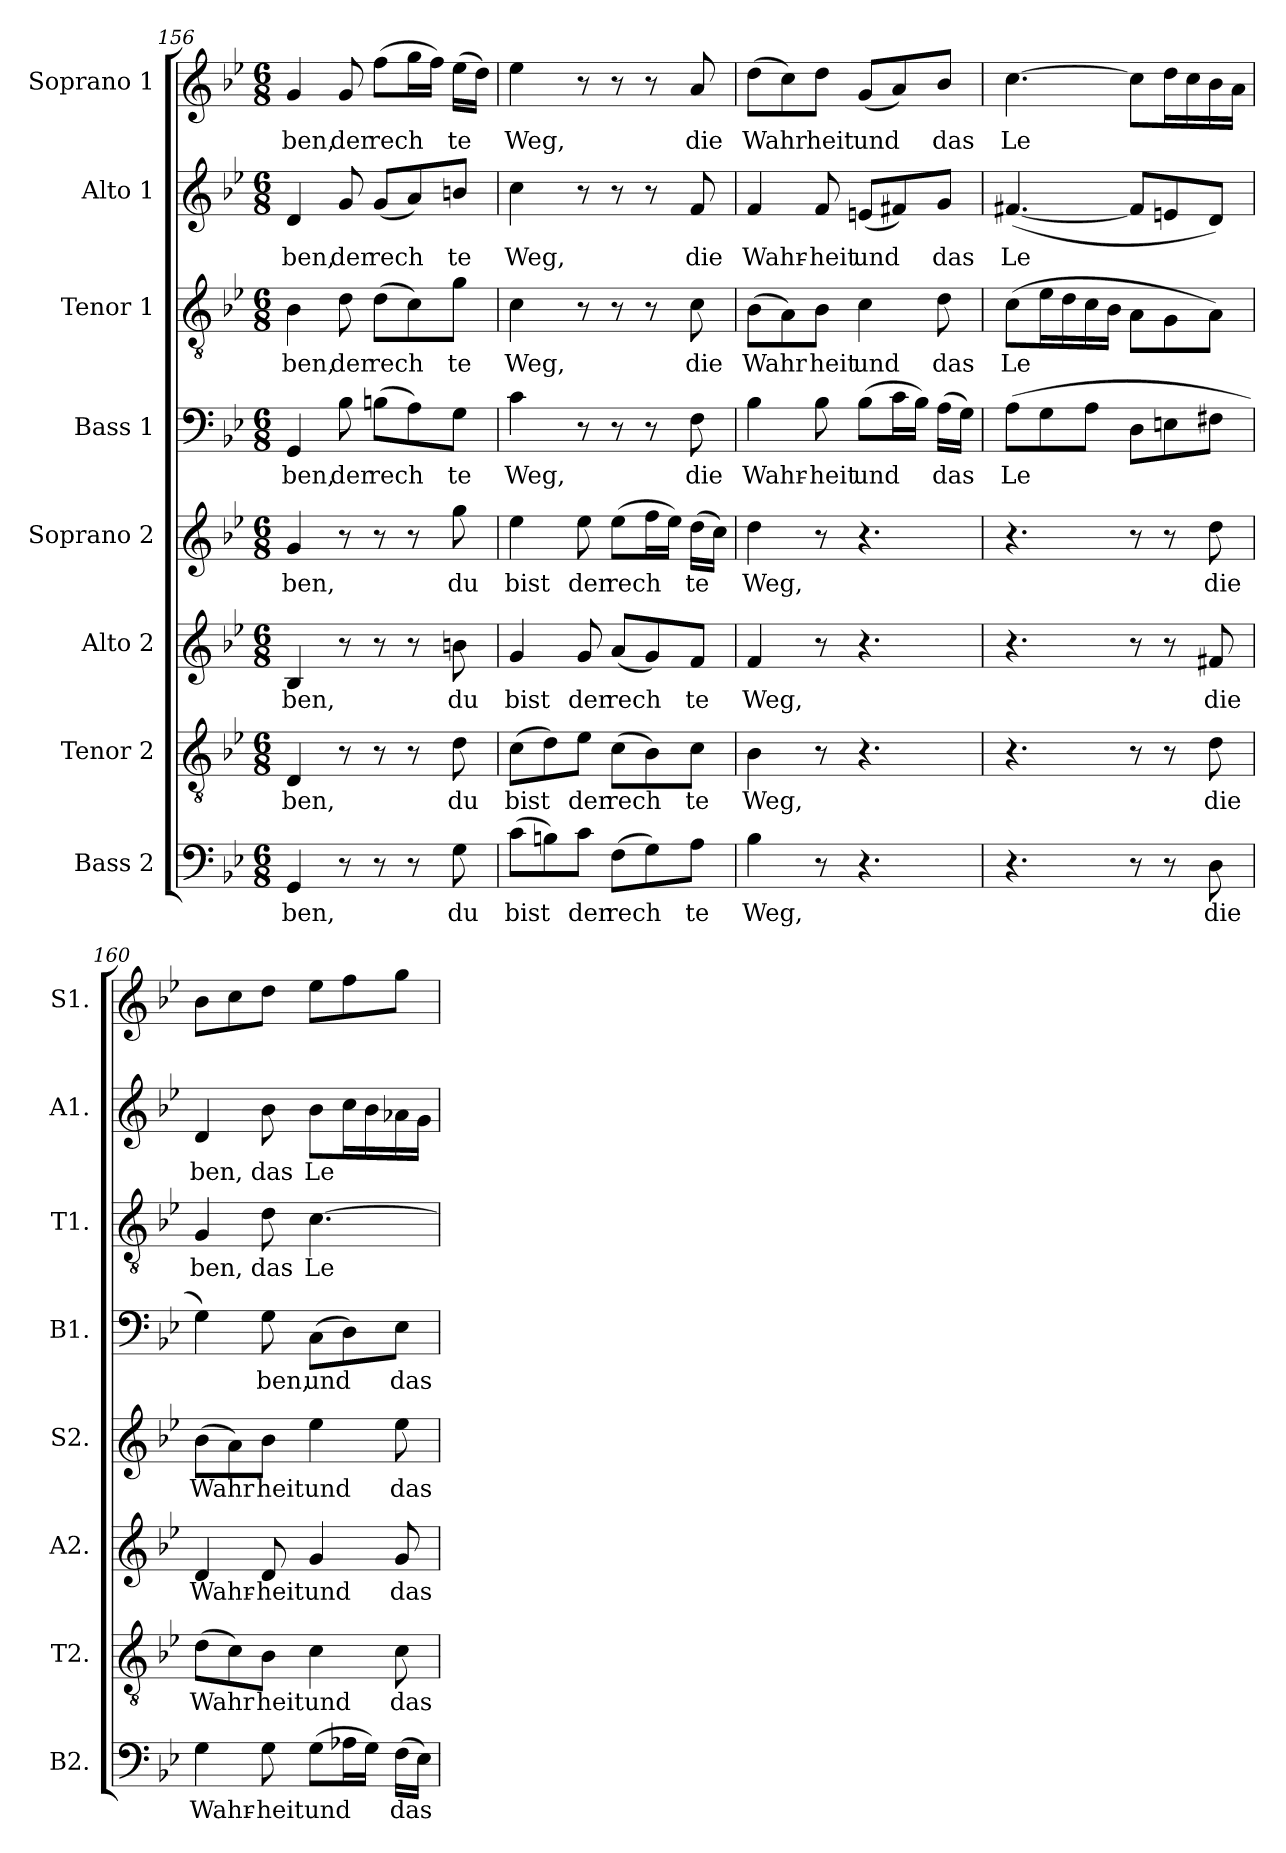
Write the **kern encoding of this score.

**kern	**text	**kern	**text	**kern	**text	**kern	**text	**kern	**text	**kern	**text	**kern	**text	**kern	**text
*part8	*part8	*part7	*part7	*part6	*part6	*part5	*part5	*part4	*part4	*part3	*part3	*part2	*part2	*part1	*part1
*staff8	*staff8	*staff7	*staff7	*staff6	*staff6	*staff5	*staff5	*staff4	*staff4	*staff3	*staff3	*staff2	*staff2	*staff1	*staff1
*I"Bass 2	*	*I"Tenor 2	*	*I"Alto 2	*	*I"Soprano 2	*	*I"Bass 1	*	*I"Tenor 1	*	*I"Alto 1	*	*I"Soprano 1	*
*I'B2.	*	*I'T2.	*	*I'A2.	*	*I'S2.	*	*I'B1.	*	*I'T1.	*	*I'A1.	*	*I'S1.	*
*clefF4	*	*clefGv2	*	*clefG2	*	*clefG2	*	*clefF4	*	*clefGv2	*	*clefG2	*	*clefG2	*
*k[b-e-]	*	*k[b-e-]	*	*k[b-e-]	*	*k[b-e-]	*	*k[b-e-]	*	*k[b-e-]	*	*k[b-e-]	*	*k[b-e-]	*
*B-:	*	*B-:	*	*B-:	*	*B-:	*	*B-:	*	*B-:	*	*B-:	*	*B-:	*
*M6/8	*	*M6/8	*	*M6/8	*	*M6/8	*	*M6/8	*	*M6/8	*	*M6/8	*	*M6/8	*
=156	=156	=156	=156	=156	=156	=156	=156	=156	=156	=156	=156	=156	=156	=156	=156
4GG/	ben,	4D/	ben,	4B-/	ben,	4g/	ben,	4GG/	ben,	4B-\	ben,	4d/	ben,	4g/	ben,
8r	.	8r	.	8r	.	8r	.	8B-\	der	8d\	der	8g/	der	8g/	der
8r	.	8r	.	8r	.	8r	.	(8Bn\L	rech	(8d\L	rech	(8g/L	rech	(8ff\L	rech
8r	.	8r	.	8r	.	8r	.	8A\)	.	8c\)	.	8a/)	.	16gg\L	.
.	.	.	.	.	.	.	.	.	.	.	.	.	.	16ff\JJ)	.
8G\	du	8d\	du	8bn\	du	8gg\	du	8G\J	te	8g\J	te	8bn/J	te	(16ee-\LL	te
.	.	.	.	.	.	.	.	.	.	.	.	.	.	16dd\JJ)	.
!!LO:PB:g=z
=157	=157	=157	=157	=157	=157	=157	=157	=157	=157	=157	=157	=157	=157	=157	=157
(8c\L	bist	(8c\L	bist	4g/	bist	4ee-\	bist	4c\	Weg,	4c\	Weg,	4cc\	Weg,	4ee-\	Weg,
8Bn\)	.	8d\)	.	.	.	.	.	.	.	.	.	.	.	.	.
8c\J	der	8e-\J	der	8g/	der	8ee-\	der	8r	.	8r	.	8r	.	8r	.
(8F\L	rech	(8c\L	rech	(8a/L	rech	(8ee-\L	rech	8r	.	8r	.	8r	.	8r	.
8G\)	.	8B-i\)	.	8g/)	.	16ff\L	.	8r	.	8r	.	8r	.	8r	.
.	.	.	.	.	.	16ee-\JJ)	.	.	.	.	.	.	.	.	.
8A\J	te	8c\J	te	8f/J	te	(16dd\LL	te	8F\	die	8c\	die	8f/	die	8a/	die
.	.	.	.	.	.	16cc\JJ)	.	.	.	.	.	.	.	.	.
=158	=158	=158	=158	=158	=158	=158	=158	=158	=158	=158	=158	=158	=158	=158	=158
4B-\	Weg,	4B-\	Weg,	4f/	Weg,	4dd\	Weg,	4B-\	Wahr-	(8B-\L	Wahr	4f/	Wahr-	(8dd\L	Wahr
.	.	.	.	.	.	.	.	.	.	8A\)	.	.	.	8cc\)	.
8r	.	8r	.	8r	.	8r	.	8B-\	-heit	8B-\J	heit	8f/	-heit	8dd\J	heit
4.r	.	4.r	.	4.r	.	4.r	.	(8B-\L	und	4c\	und	(8en/L	und	(8g/L	und
.	.	.	.	.	.	.	.	16c\L	.	.	.	8f#X/)	.	8a/)	.
.	.	.	.	.	.	.	.	16B-\JJ)	.	.	.	.	.	.	.
.	.	.	.	.	.	.	.	(16A\LL	das	8d\	das	8g/J	das	8b-/J	das
.	.	.	.	.	.	.	.	16G\JJ)	.	.	.	.	.	.	.
!!LO:PB:g=z
=159	=159	=159	=159	=159	=159	=159	=159	=159	=159	=159	=159	=159	=159	=159	=159
4.r	.	4.r	.	4.r	.	4.r	.	(8A\L	Le	(8c\L	Le	([4.f#X/	Le	[4.cc\	Le
.	.	.	.	.	.	.	.	8G\	.	16e-\L	.	.	.	.	.
.	.	.	.	.	.	.	.	.	.	16d\	.	.	.	.	.
.	.	.	.	.	.	.	.	8A\J	.	16c\	.	.	.	.	.
.	.	.	.	.	.	.	.	.	.	16B-\JJ	.	.	.	.	.
8r	.	8r	.	8r	.	8r	.	8D\L	.	8A\L	.	8f#/L]	.	8cc\L]	.
8r	.	8r	.	8r	.	8r	.	8En\	.	8G\	.	8en/	.	16dd\L	.
.	.	.	.	.	.	.	.	.	.	.	.	.	.	16cc\	.
8D\	die	8d\	die	8f#X/	die	8dd\	die	8F#X\J	.	8A\J)	.	8d/J)	.	16b-\	.
.	.	.	.	.	.	.	.	.	.	.	.	.	.	16a\JJ	.
!!LO:PB:g=z
=160	=160	=160	=160	=160	=160	=160	=160	=160	=160	=160	=160	=160	=160	=160	=160
4G\	Wahr-	(8d\L	Wahr	4d/	Wahr-	(8b-\L	Wahr	4G\)	.	4G/	ben,	4d/	ben,	8b-\L	.
.	.	8c\)	.	.	.	8a\)	.	.	.	.	.	.	.	8cc\	.
8G\	-heit	8B-\J	heit	8d/	-heit	8b-\J	heit	8G\	ben,	8d\	das	8b-\	das	8dd\J	.
(8G\L	und	4c\	und	4g/	und	4ee-\	und	(8C\L	und	[4.c\	Le	8b-\L	Le	8ee-\L	.
16A-X\L	.	.	.	.	.	.	.	8D\)	.	.	.	16cc\L	.	8ff\	.
16G\JJ)	.	.	.	.	.	.	.	.	.	.	.	16b-\	.	.	.
(16F\LL	das	8c\	das	8g/	das	8ee-\	das	8E-\J	das	.	.	16a-X\	.	8gg\J	.
16E-\JJ)	.	.	.	.	.	.	.	.	.	.	.	16g\JJ	.	.	.
=	=	=	=	=	=	=	=	=	=	=	=	=	=	=	=
*-	*-	*-	*-	*-	*-	*-	*-	*-	*-	*-	*-	*-	*-	*-	*-
